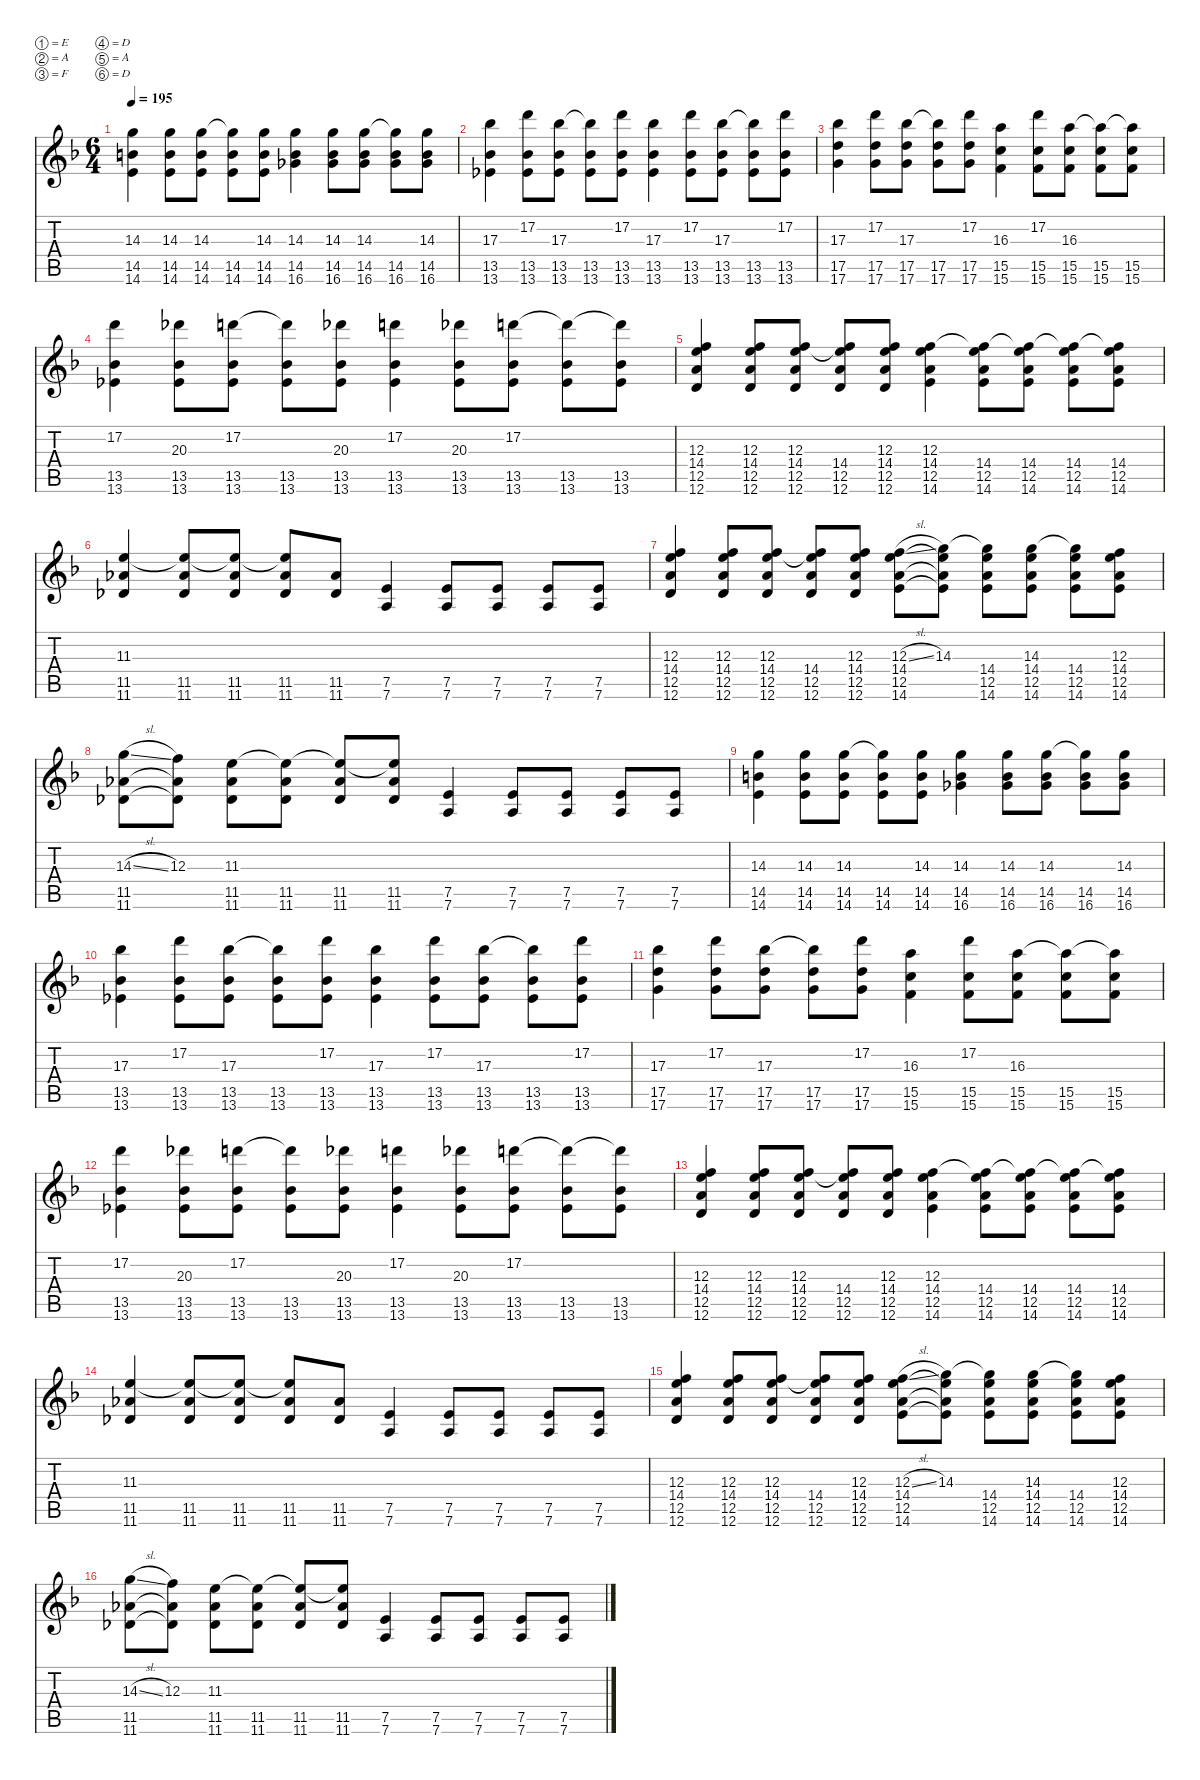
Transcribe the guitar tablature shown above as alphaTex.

\defaultSystemsLayout 4
\hideDynamics
\bracketExtendMode nobrackets
\singleTrackTrackNamePolicy hidden
\multiTrackTrackNamePolicy hidden
\firstSystemTrackNameMode fullname
\firstSystemTrackNameOrientation horizontal
\otherSystemsTrackNameOrientation horizontal
\track ("Guitar 1" "dist.guit.") {defaultSystemsLayout 4 mute instrument distortionguitar}
\staff {score tabs}
\tuning (E4 A3 F3 D3 A2 D2)
\ts (6 4)
\tempo 195
\clef g2
\ks dminor
(14.3{acc forcenatural} 14.5{acc forcenatural} 14.6{acc forcenatural}).4{dy f beam Down} (14.3{acc forcenatural} 14.5{acc forcenatural} 14.6{acc forcenatural}).8{beam Down} (14.3{acc forcenatural} 14.5{acc forcenatural} 14.6{acc forcenatural}).8{beam Down} (14.3{t acc forcenatural} 14.5{acc forcenatural} 14.6{acc forcenatural}).8{beam Down} (14.3{acc forcenatural} 14.5{acc forcenatural} 14.6{acc forcenatural}).8{beam Down} (14.3{acc forcenatural} 14.5{acc forcenatural} 16.6{acc b}).4{beam Down} (14.3{acc forcenatural} 14.5{acc forcenatural} 16.6{acc b}).8{beam Down} (14.3{acc forcenatural} 14.5{acc forcenatural} 16.6{acc b}).8{beam Down} (14.3{t acc forcenatural} 14.5{acc forcenatural} 16.6{acc b}).8{beam Down} (14.3{acc forcenatural} 14.5{acc forcenatural} 16.6{acc b}).8{beam Down} |
(17.3{acc b} 13.5{acc b} 13.6{acc b}).4{beam Down} (17.2{acc forcenatural} 13.5{acc b} 13.6{acc b}).8{beam Down} (17.3{acc b} 13.5{acc b} 13.6{acc b}).8{beam Down} (17.3{t acc b} 13.5{acc b} 13.6{acc b}).8{beam Down} (17.2{acc forcenatural} 13.5{acc b} 13.6{acc b}).8{beam Down} (17.3{acc b} 13.5{acc b} 13.6{acc b}).4{beam Down} (17.2{acc forcenatural} 13.5{acc b} 13.6{acc b}).8{beam Down} (17.3{acc b} 13.5{acc b} 13.6{acc b}).8{beam Down} (17.3{t acc b} 13.5{acc b} 13.6{acc b}).8{beam Down} (17.2{acc forcenatural} 13.5{acc b} 13.6{acc b}).8{beam Down} |
(17.3{acc b} 17.5{acc forcenatural} 17.6{acc forcenatural}).4{beam Down} (17.2{acc forcenatural} 17.5{acc forcenatural} 17.6{acc forcenatural}).8{beam Down} (17.3{acc b} 17.5{acc forcenatural} 17.6{acc forcenatural}).8{beam Down} (17.3{t acc b} 17.5{acc forcenatural} 17.6{acc forcenatural}).8{beam Down} (17.2{acc forcenatural} 17.5{acc forcenatural} 17.6{acc forcenatural}).8{beam Down} (16.3{acc forcenatural} 15.5{acc forcenatural} 15.6{acc forcenatural}).4{beam Down} (17.2{acc forcenatural} 15.5{acc forcenatural} 15.6{acc forcenatural}).8{beam Down} (16.3{acc forcenatural} 15.5{acc forcenatural} 15.6{acc forcenatural}).8{beam Down} (16.3{t acc forcenatural} 15.5{acc forcenatural} 15.6{acc forcenatural}).8{beam Down} (16.3{t acc forcenatural} 15.5{acc forcenatural} 15.6{acc forcenatural}).8{beam Down} |
(17.2{acc forcenatural} 13.5{acc b} 13.6{acc b}).4{beam Down} (20.3{acc b} 13.5{acc b} 13.6{acc b}).8{beam Down} (17.2{acc forcenatural} 13.5{acc b} 13.6{acc b}).8{beam Down} (17.2{t acc forcenatural} 13.5{acc b} 13.6{acc b}).8{beam Down} (20.3{acc b} 13.5{acc b} 13.6{acc b}).8{beam Down} (17.2{acc forcenatural} 13.5{acc b} 13.6{acc b}).4{beam Down} (20.3{acc b} 13.5{acc b} 13.6{acc b}).8{beam Down} (17.2{acc forcenatural} 13.5{acc b} 13.6{acc b}).8{beam Down} (17.2{t acc forcenatural} 13.5{acc b} 13.6{acc b}).8{beam Down} (17.2{t acc forcenatural} 13.5{acc b} 13.6{acc b}).8{beam Down} |
(12.3{acc forcenatural} 14.4{acc forcenatural} 12.5{acc forcenatural} 12.6{acc forcenatural}).4{beam Up} (12.3{acc forcenatural} 14.4{acc forcenatural} 12.5{acc forcenatural} 12.6{acc forcenatural}).8{beam Up} (12.3{acc forcenatural} 14.4{acc forcenatural} 12.5{acc forcenatural} 12.6{acc forcenatural}).8{beam Up} (12.3{t acc forcenatural} 14.4{acc forcenatural} 12.5{acc forcenatural} 12.6{acc forcenatural}).8{beam Up} (12.3{acc forcenatural} 14.4{acc forcenatural} 12.5{acc forcenatural} 12.6{acc forcenatural}).8{beam Up} (12.3{acc forcenatural} 14.4{acc forcenatural} 12.5{acc forcenatural} 14.6{acc forcenatural}).4{beam Down} (12.3{t acc forcenatural} 14.4{acc forcenatural} 12.5{acc forcenatural} 14.6{acc forcenatural}).8{beam Down} (12.3{t acc forcenatural} 14.4{acc forcenatural} 12.5{acc forcenatural} 14.6{acc forcenatural}).8{beam Down} (12.3{t acc forcenatural} 14.4{acc forcenatural} 12.5{acc forcenatural} 14.6{acc forcenatural}).8{beam Down} (12.3{t acc forcenatural} 14.4{acc forcenatural} 12.5{acc forcenatural} 14.6{acc forcenatural}).8{beam Down} |
(11.3{acc forcenatural} 11.5{acc b} 11.6{acc b}).4{beam Up} (11.3{t acc forcenatural} 11.5{acc b} 11.6{acc b}).8{beam Up} (11.3{t acc forcenatural} 11.5{acc b} 11.6{acc b}).8{beam Up} (11.3{t acc forcenatural} 11.5{acc b} 11.6{acc b}).8{beam Up} (11.5{acc b} 11.6{acc b}).8{beam Up} (7.5{acc forcenatural} 7.6{acc forcenatural}).4{beam Up} (7.5{acc forcenatural} 7.6{acc forcenatural}).8{beam Up} (7.5{acc forcenatural} 7.6{acc forcenatural}).8{beam Up} (7.5{acc forcenatural} 7.6{acc forcenatural}).8{beam Up} (7.5{acc forcenatural} 7.6{acc forcenatural}).8{beam Up} |
(12.3{acc forcenatural} 14.4{acc forcenatural} 12.5{acc forcenatural} 12.6{acc forcenatural}).4{beam Up} (12.3{acc forcenatural} 14.4{acc forcenatural} 12.5{acc forcenatural} 12.6{acc forcenatural}).8{beam Up} (12.3{acc forcenatural} 14.4{acc forcenatural} 12.5{acc forcenatural} 12.6{acc forcenatural}).8{beam Up} (12.3{t acc forcenatural} 14.4{acc forcenatural} 12.5{acc forcenatural} 12.6{acc forcenatural}).8{beam Up} (12.3{acc forcenatural} 14.4{acc forcenatural} 12.5{acc forcenatural} 12.6{acc forcenatural}).8{beam Up} (12.3{sl acc forcenatural} 14.4{acc forcenatural} 12.5{acc forcenatural} 14.6{acc forcenatural}).8{beam Down} (14.3{acc forcenatural} 14.4{t acc forcenatural} 12.5{t acc forcenatural} 14.6{t acc forcenatural}).8{beam Down} (14.3{t acc forcenatural} 14.4{acc forcenatural} 12.5{acc forcenatural} 14.6{acc forcenatural}).8{beam Down} (14.3{acc forcenatural} 14.4{acc forcenatural} 12.5{acc forcenatural} 14.6{acc forcenatural}).8{beam Down} (14.3{t acc forcenatural} 14.4{acc forcenatural} 12.5{acc forcenatural} 14.6{acc forcenatural}).8{beam Down} (12.3{acc forcenatural} 14.4{acc forcenatural} 12.5{acc forcenatural} 14.6{acc forcenatural}).8{beam Down} |
(14.3{sl acc forcenatural} 11.5{acc b} 11.6{acc b}).8{beam Down} (12.3{acc forcenatural} 11.5{t acc b} 11.6{t acc b}).8{beam Down} (11.3{acc forcenatural} 11.5{acc b} 11.6{acc b}).8{beam Down} (11.3{t acc forcenatural} 11.5{acc b} 11.6{acc b}).8{beam Up} (11.3{t acc forcenatural} 11.5{acc b} 11.6{acc b}).8{beam Up} (11.3{t acc forcenatural} 11.5{acc b} 11.6{acc b}).8{beam Up} (7.5{acc forcenatural} 7.6{acc forcenatural}).4{beam Up} (7.5{acc forcenatural} 7.6{acc forcenatural}).8{beam Up} (7.5{acc forcenatural} 7.6{acc forcenatural}).8{beam Up} (7.5{acc forcenatural} 7.6{acc forcenatural}).8{beam Up} (7.5{acc forcenatural} 7.6{acc forcenatural}).8{beam Up} |
(14.3{acc forcenatural} 14.5{acc forcenatural} 14.6{acc forcenatural}).4{beam Down} (14.3{acc forcenatural} 14.5{acc forcenatural} 14.6{acc forcenatural}).8{beam Down} (14.3{acc forcenatural} 14.5{acc forcenatural} 14.6{acc forcenatural}).8{beam Down} (14.3{t acc forcenatural} 14.5{acc forcenatural} 14.6{acc forcenatural}).8{beam Down} (14.3{acc forcenatural} 14.5{acc forcenatural} 14.6{acc forcenatural}).8{beam Down} (14.3{acc forcenatural} 14.5{acc forcenatural} 16.6{acc b}).4{beam Down} (14.3{acc forcenatural} 14.5{acc forcenatural} 16.6{acc b}).8{beam Down} (14.3{acc forcenatural} 14.5{acc forcenatural} 16.6{acc b}).8{beam Down} (14.3{t acc forcenatural} 14.5{acc forcenatural} 16.6{acc b}).8{beam Down} (14.3{acc forcenatural} 14.5{acc forcenatural} 16.6{acc b}).8{beam Down} |
(17.3{acc b} 13.5{acc b} 13.6{acc b}).4{beam Down} (17.2{acc forcenatural} 13.5{acc b} 13.6{acc b}).8{beam Down} (17.3{acc b} 13.5{acc b} 13.6{acc b}).8{beam Down} (17.3{t acc b} 13.5{acc b} 13.6{acc b}).8{beam Down} (17.2{acc forcenatural} 13.5{acc b} 13.6{acc b}).8{beam Down} (17.3{acc b} 13.5{acc b} 13.6{acc b}).4{beam Down} (17.2{acc forcenatural} 13.5{acc b} 13.6{acc b}).8{beam Down} (17.3{acc b} 13.5{acc b} 13.6{acc b}).8{beam Down} (17.3{t acc b} 13.5{acc b} 13.6{acc b}).8{beam Down} (17.2{acc forcenatural} 13.5{acc b} 13.6{acc b}).8{beam Down} |
(17.3{acc b} 17.5{acc forcenatural} 17.6{acc forcenatural}).4{beam Down} (17.2{acc forcenatural} 17.5{acc forcenatural} 17.6{acc forcenatural}).8{beam Down} (17.3{acc b} 17.5{acc forcenatural} 17.6{acc forcenatural}).8{beam Down} (17.3{t acc b} 17.5{acc forcenatural} 17.6{acc forcenatural}).8{beam Down} (17.2{acc forcenatural} 17.5{acc forcenatural} 17.6{acc forcenatural}).8{beam Down} (16.3{acc forcenatural} 15.5{acc forcenatural} 15.6{acc forcenatural}).4{beam Down} (17.2{acc forcenatural} 15.5{acc forcenatural} 15.6{acc forcenatural}).8{beam Down} (16.3{acc forcenatural} 15.5{acc forcenatural} 15.6{acc forcenatural}).8{beam Down} (16.3{t acc forcenatural} 15.5{acc forcenatural} 15.6{acc forcenatural}).8{beam Down} (16.3{t acc forcenatural} 15.5{acc forcenatural} 15.6{acc forcenatural}).8{beam Down} |
(17.2{acc forcenatural} 13.5{acc b} 13.6{acc b}).4{beam Down} (20.3{acc b} 13.5{acc b} 13.6{acc b}).8{beam Down} (17.2{acc forcenatural} 13.5{acc b} 13.6{acc b}).8{beam Down} (17.2{t acc forcenatural} 13.5{acc b} 13.6{acc b}).8{beam Down} (20.3{acc b} 13.5{acc b} 13.6{acc b}).8{beam Down} (17.2{acc forcenatural} 13.5{acc b} 13.6{acc b}).4{beam Down} (20.3{acc b} 13.5{acc b} 13.6{acc b}).8{beam Down} (17.2{acc forcenatural} 13.5{acc b} 13.6{acc b}).8{beam Down} (17.2{t acc forcenatural} 13.5{acc b} 13.6{acc b}).8{beam Down} (17.2{t acc forcenatural} 13.5{acc b} 13.6{acc b}).8{beam Down} |
(12.3{acc forcenatural} 14.4{acc forcenatural} 12.5{acc forcenatural} 12.6{acc forcenatural}).4{beam Up} (12.3{acc forcenatural} 14.4{acc forcenatural} 12.5{acc forcenatural} 12.6{acc forcenatural}).8{beam Up} (12.3{acc forcenatural} 14.4{acc forcenatural} 12.5{acc forcenatural} 12.6{acc forcenatural}).8{beam Up} (12.3{t acc forcenatural} 14.4{acc forcenatural} 12.5{acc forcenatural} 12.6{acc forcenatural}).8{beam Up} (12.3{acc forcenatural} 14.4{acc forcenatural} 12.5{acc forcenatural} 12.6{acc forcenatural}).8{beam Up} (12.3{acc forcenatural} 14.4{acc forcenatural} 12.5{acc forcenatural} 14.6{acc forcenatural}).4{beam Down} (12.3{t acc forcenatural} 14.4{acc forcenatural} 12.5{acc forcenatural} 14.6{acc forcenatural}).8{beam Down} (12.3{t acc forcenatural} 14.4{acc forcenatural} 12.5{acc forcenatural} 14.6{acc forcenatural}).8{beam Down} (12.3{t acc forcenatural} 14.4{acc forcenatural} 12.5{acc forcenatural} 14.6{acc forcenatural}).8{beam Down} (12.3{t acc forcenatural} 14.4{acc forcenatural} 12.5{acc forcenatural} 14.6{acc forcenatural}).8{beam Down} |
(11.3{acc forcenatural} 11.5{acc b} 11.6{acc b}).4{beam Up} (11.3{t acc forcenatural} 11.5{acc b} 11.6{acc b}).8{beam Up} (11.3{t acc forcenatural} 11.5{acc b} 11.6{acc b}).8{beam Up} (11.3{t acc forcenatural} 11.5{acc b} 11.6{acc b}).8{beam Up} (11.5{acc b} 11.6{acc b}).8{beam Up} (7.5{acc forcenatural} 7.6{acc forcenatural}).4{beam Up} (7.5{acc forcenatural} 7.6{acc forcenatural}).8{beam Up} (7.5{acc forcenatural} 7.6{acc forcenatural}).8{beam Up} (7.5{acc forcenatural} 7.6{acc forcenatural}).8{beam Up} (7.5{acc forcenatural} 7.6{acc forcenatural}).8{beam Up} |
(12.3{acc forcenatural} 14.4{acc forcenatural} 12.5{acc forcenatural} 12.6{acc forcenatural}).4{beam Up} (12.3{acc forcenatural} 14.4{acc forcenatural} 12.5{acc forcenatural} 12.6{acc forcenatural}).8{beam Up} (12.3{acc forcenatural} 14.4{acc forcenatural} 12.5{acc forcenatural} 12.6{acc forcenatural}).8{beam Up} (12.3{t acc forcenatural} 14.4{acc forcenatural} 12.5{acc forcenatural} 12.6{acc forcenatural}).8{beam Up} (12.3{acc forcenatural} 14.4{acc forcenatural} 12.5{acc forcenatural} 12.6{acc forcenatural}).8{beam Up} (12.3{sl acc forcenatural} 14.4{acc forcenatural} 12.5{acc forcenatural} 14.6{acc forcenatural}).8{beam Down} (14.3{acc forcenatural} 14.4{t acc forcenatural} 12.5{t acc forcenatural} 14.6{t acc forcenatural}).8{beam Down} (14.3{t acc forcenatural} 14.4{acc forcenatural} 12.5{acc forcenatural} 14.6{acc forcenatural}).8{beam Down} (14.3{acc forcenatural} 14.4{acc forcenatural} 12.5{acc forcenatural} 14.6{acc forcenatural}).8{beam Down} (14.3{t acc forcenatural} 14.4{acc forcenatural} 12.5{acc forcenatural} 14.6{acc forcenatural}).8{beam Down} (12.3{acc forcenatural} 14.4{acc forcenatural} 12.5{acc forcenatural} 14.6{acc forcenatural}).8{beam Down} |
(14.3{sl acc forcenatural} 11.5{acc b} 11.6{acc b}).8{beam Down} (12.3{acc forcenatural} 11.5{t acc b} 11.6{t acc b}).8{beam Down} (11.3{acc forcenatural} 11.5{acc b} 11.6{acc b}).8{beam Down} (11.3{t acc forcenatural} 11.5{acc b} 11.6{acc b}).8{beam Up} (11.3{t acc forcenatural} 11.5{acc b} 11.6{acc b}).8{beam Up} (11.3{t acc forcenatural} 11.5{acc b} 11.6{acc b}).8{beam Up} (7.5{acc forcenatural} 7.6{acc forcenatural}).4{beam Up} (7.5{acc forcenatural} 7.6{acc forcenatural}).8{beam Up} (7.5{acc forcenatural} 7.6{acc forcenatural}).8{beam Up} (7.5{acc forcenatural} 7.6{acc forcenatural}).8{beam Up} (7.5{acc forcenatural} 7.6{acc forcenatural}).8{beam Up}
